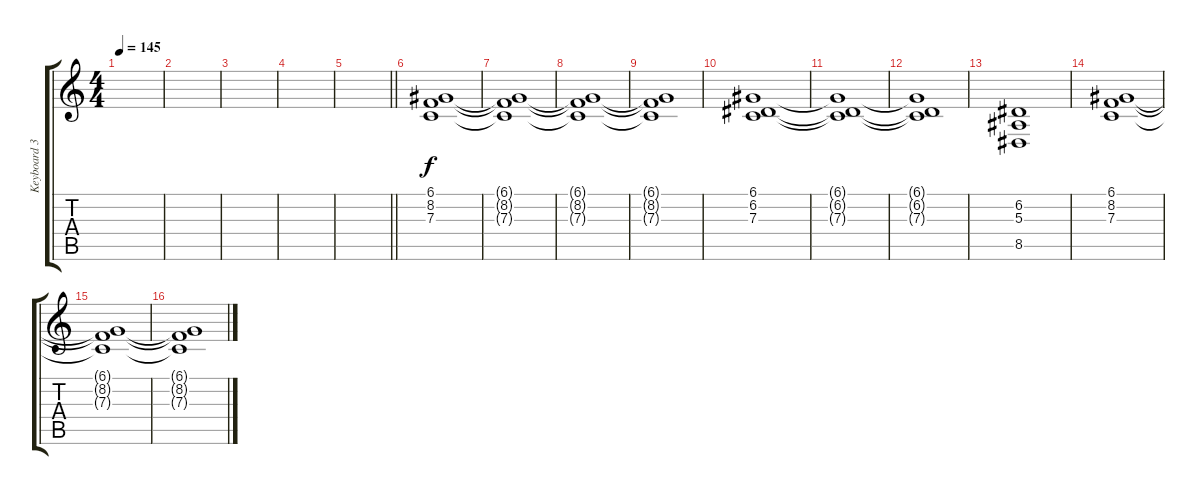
\track ("Keyboard 3 [Synth]" "Keyboard 3") {instrument synthstrings2}
\staff {score tabs}
\tuning (D4 A3 F3 C3 G2 D2) {hide}
\ts (4 4)
\tempo 145
\clef g2
\ks c
|
|
|
|
\barLineRight lightlight
|
(6.1 8.2 7.3).1 |
(6.1{t} 8.2{t} 7.3{t}).1 |
(6.1{t} 8.2{t} 7.3{t}).1 |
(6.1{t} 8.2{t} 7.3{t}).1 |
(6.1 6.2 7.3).1 |
(6.1{t} 6.2{t} 7.3{t}).1 |
(6.1{t} 6.2{t} 7.3{t}).1 |
(6.2 5.3 8.5).1 |
(6.1 8.2 7.3).1 |
(6.1{t} 8.2{t} 7.3{t}).1 |
(6.1{t} 8.2{t} 7.3{t}).1
